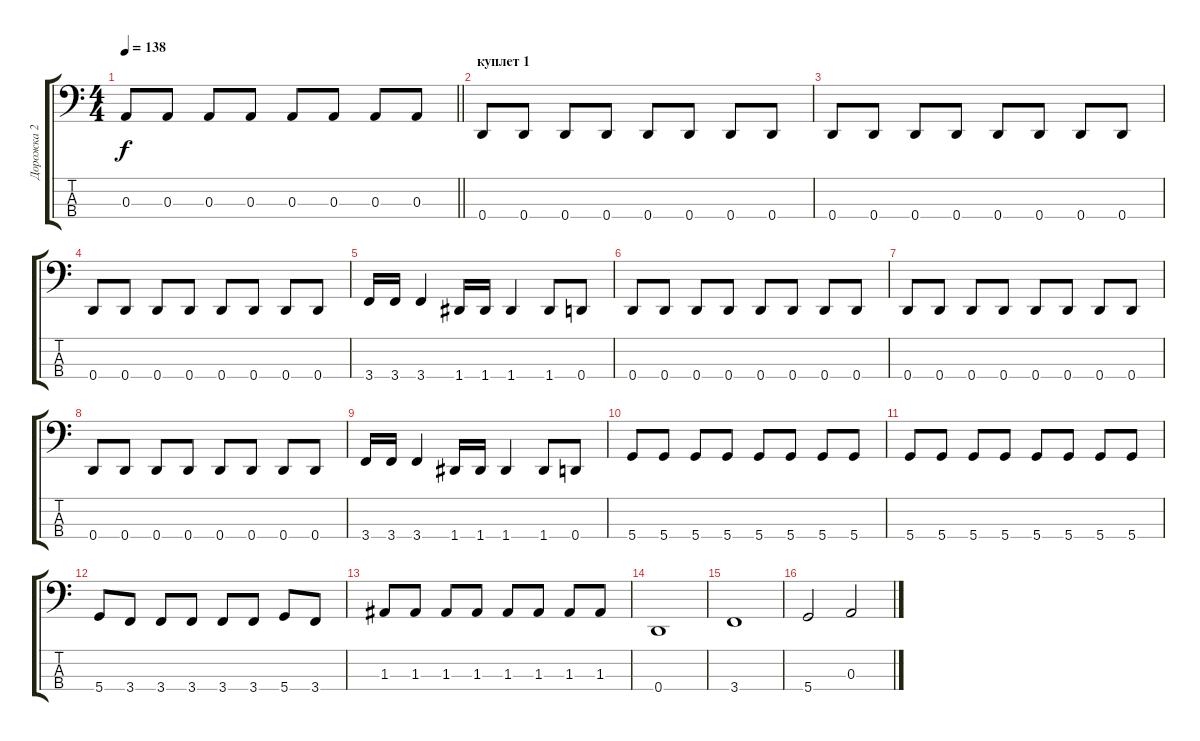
\track ("Дорожка 2" "Дорожка 2") {instrument fretlessbass}
\staff {score tabs}
\tuning (G2 D2 A1 D1) {hide}
\ts (4 4)
\tempo 138
\clef f4
\barLineRight lightlight
\ks c
0.3.8{dy f} 0.3.8 0.3.8 0.3.8 0.3.8 0.3.8 0.3.8 0.3.8 |
\section ("" "куплет 1")
0.4.8 0.4.8 0.4.8 0.4.8 0.4.8 0.4.8 0.4.8 0.4.8 |
0.4.8 0.4.8 0.4.8 0.4.8 0.4.8 0.4.8 0.4.8 0.4.8 |
0.4.8 0.4.8 0.4.8 0.4.8 0.4.8 0.4.8 0.4.8 0.4.8 |
3.4.16 3.4.16 3.4.4 1.4.16 1.4.16 1.4.4 1.4.8 0.4.8 |
0.4.8 0.4.8 0.4.8 0.4.8 0.4.8 0.4.8 0.4.8 0.4.8 |
0.4.8 0.4.8 0.4.8 0.4.8 0.4.8 0.4.8 0.4.8 0.4.8 |
0.4.8 0.4.8 0.4.8 0.4.8 0.4.8 0.4.8 0.4.8 0.4.8 |
3.4.16 3.4.16 3.4.4 1.4.16 1.4.16 1.4.4 1.4.8 0.4.8 |
5.4.8 5.4.8 5.4.8 5.4.8 5.4.8 5.4.8 5.4.8 5.4.8 |
5.4.8 5.4.8 5.4.8 5.4.8 5.4.8 5.4.8 5.4.8 5.4.8 |
5.4.8 3.4.8 3.4.8 3.4.8 3.4.8 3.4.8 5.4.8 3.4.8 |
1.3.8 1.3.8 1.3.8 1.3.8 1.3.8 1.3.8 1.3.8 1.3.8 |
0.4.1 |
3.4.1 |
5.4.2 0.3.2
